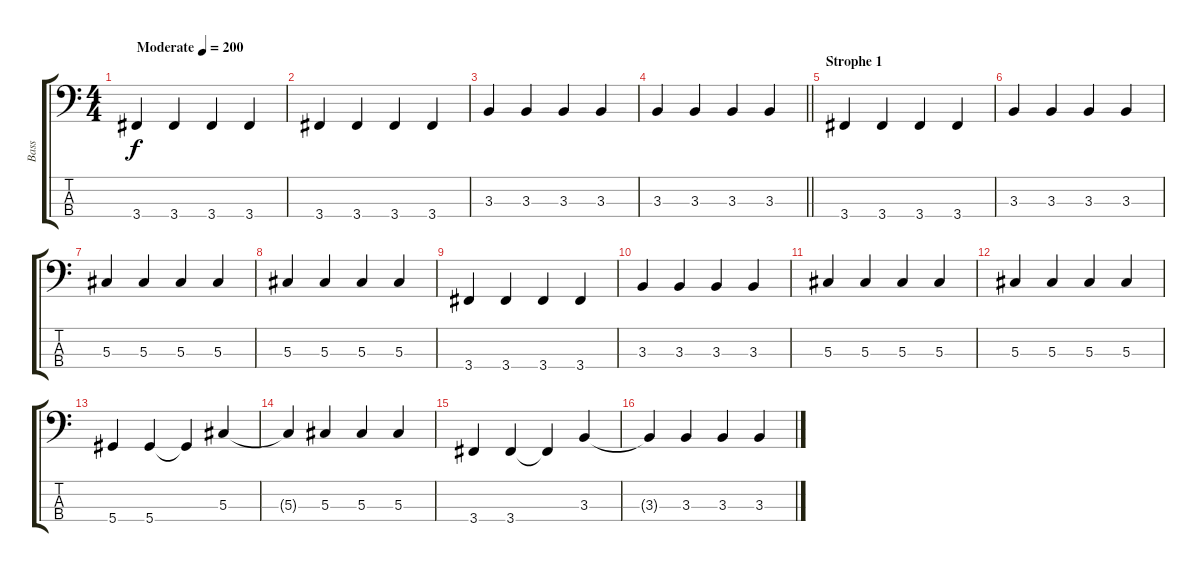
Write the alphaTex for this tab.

\track ("Bass" "Bass") {instrument electricbasspick}
\staff {score tabs}
\tuning (Gb2 Db2 Ab1 Eb1) {hide}
\ts (4 4)
\tempo (200 "Moderate")
\clef f4
\ks c
3.4.4{dy f instrument electricbasspick} 3.4.4 3.4.4 3.4.4 |
3.4.4 3.4.4 3.4.4 3.4.4 |
3.3.4 3.3.4 3.3.4 3.3.4 |
\barLineRight lightlight
3.3.4 3.3.4 3.3.4 3.3.4 |
\section ("" "Strophe 1")
3.4.4 3.4.4 3.4.4 3.4.4 |
3.3.4 3.3.4 3.3.4 3.3.4 |
5.3.4 5.3.4 5.3.4 5.3.4 |
5.3.4 5.3.4 5.3.4 5.3.4 |
3.4.4 3.4.4 3.4.4 3.4.4 |
3.3.4 3.3.4 3.3.4 3.3.4 |
5.3.4 5.3.4 5.3.4 5.3.4 |
5.3.4 5.3.4 5.3.4 5.3.4 |
5.4.4 5.4.4 5.4{t}.4 5.3.4 |
5.3{t}.4 5.3.4 5.3.4 5.3.4 |
3.4.4 3.4.4 3.4{t}.4 3.3.4 |
3.3{t}.4 3.3.4 3.3.4 3.3.4
